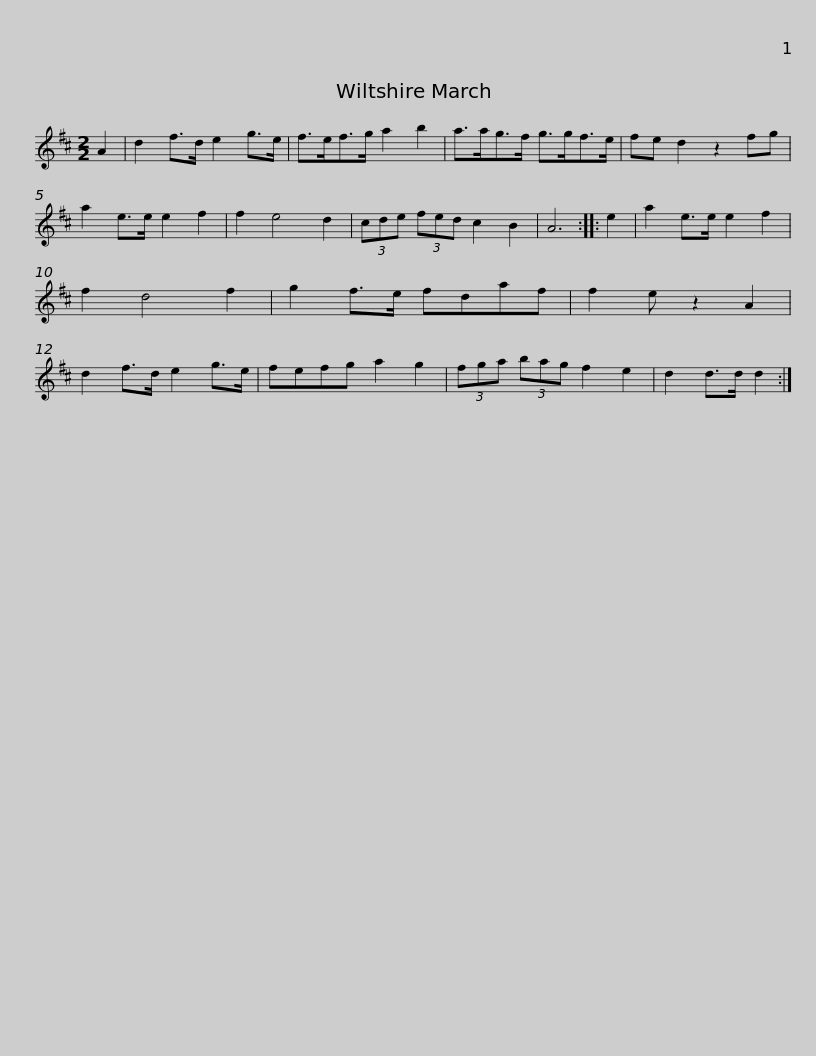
X:1
L:1/8
M:2/2
I:linebreak $
K:D
V:1 treble
V:1
 A2 | d2 f>d e2 g>e | f>ef>g a2 b2 | a>ag>f g>gf>e | fe d2 z2 fg | %5
 a2 e>e e2 f2 | f2 e4 d2 |$ (3cde (3fed c2 B2 | A6 :: e2 | %10
 a2 e>e e2 f2 | f2 d4 f2 | g2 f>e fdaf | f2 e z2 A2 | d2 f>d e2 g>e |$ %15
 fefg a2 g2 | (3fga (3bag f2 e2 | d2 d>d d2 :| %18
